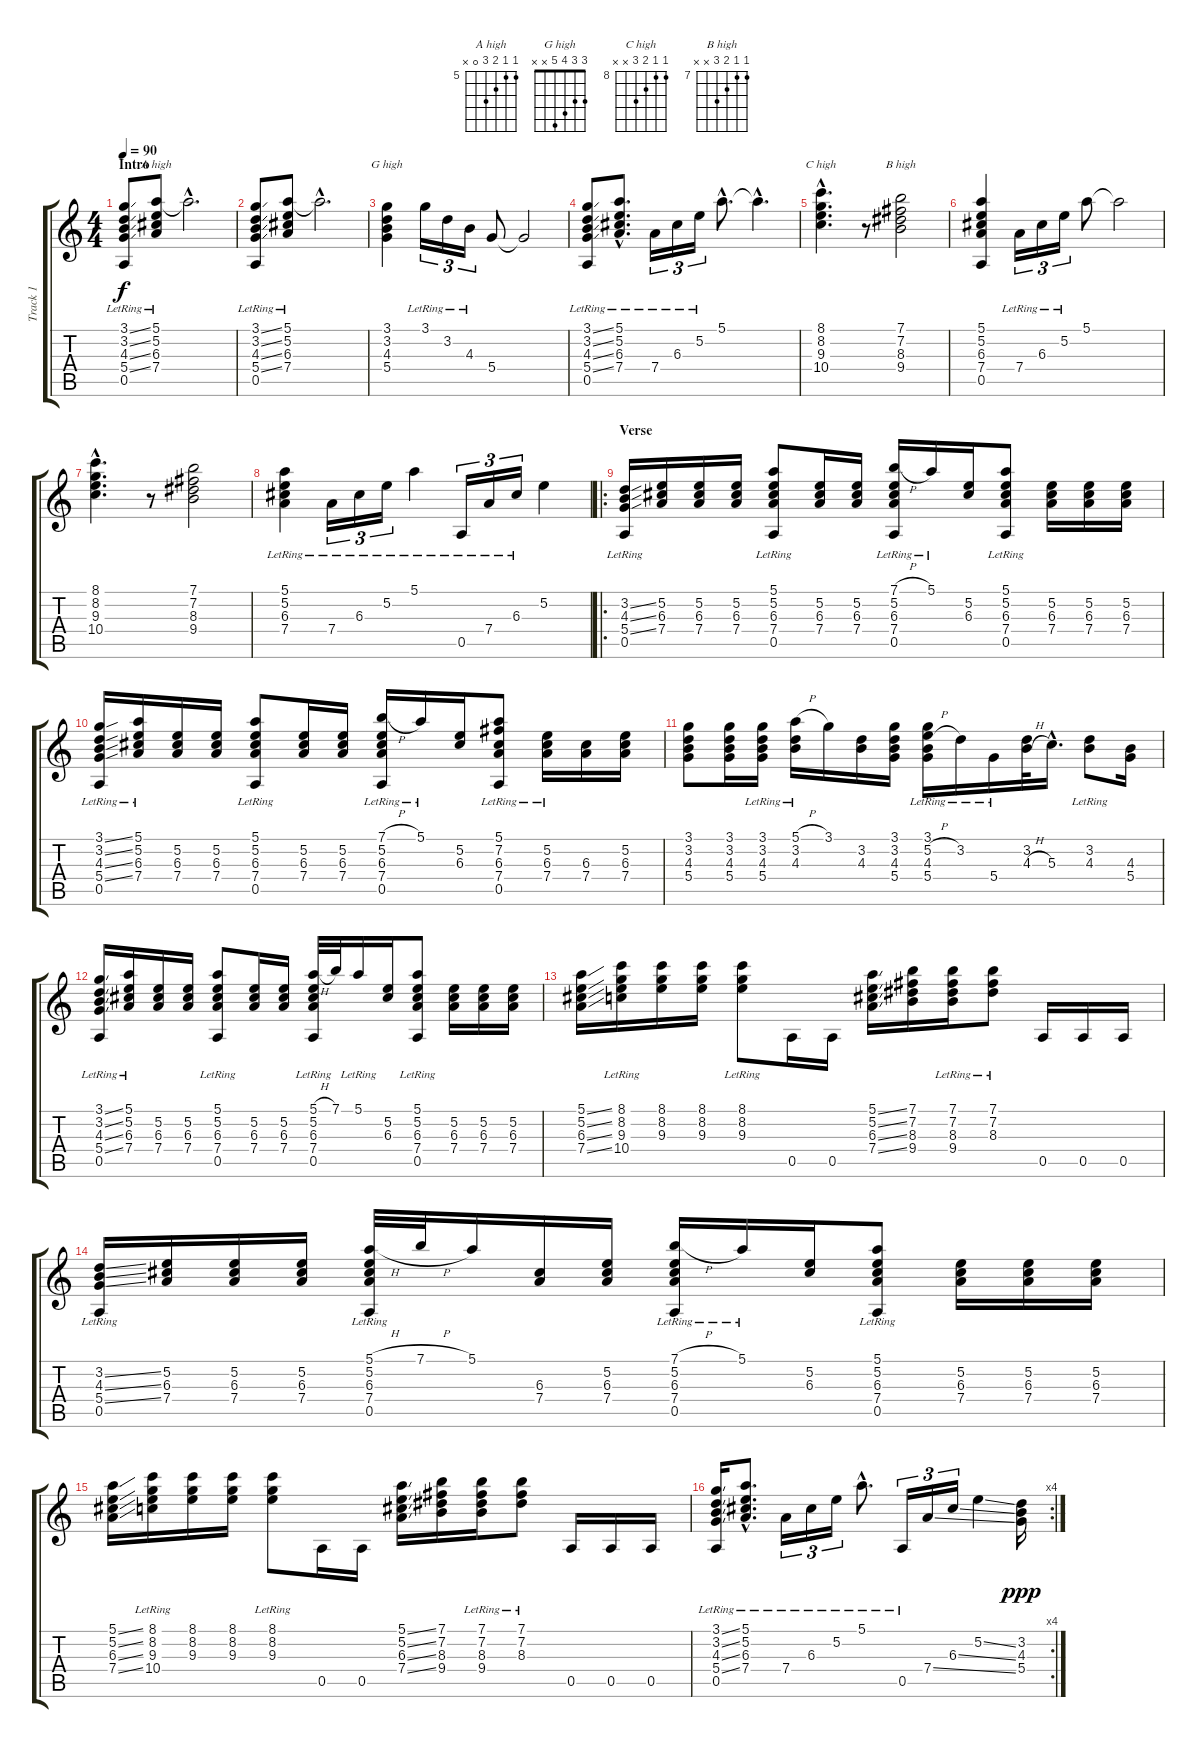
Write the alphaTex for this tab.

\track ("Track 1" "Track 1") {instrument electricguitarclean}
\staff {score tabs}
\tuning (E4 B3 G3 D3 A2 E2) {hide}
\chord ("A high" 5 5 6 7 0 x) {firstfret 5}
\chord ("G high" 3 3 4 5 x x)
\chord ("C high" 8 8 9 10 x x) {firstfret 8}
\chord ("B high" 7 7 8 9 x x) {firstfret 7}
\ts (4 4)
\section ("" "Intro")
\tempo 90
\clef g2
\ks c
(3.1{ss} 3.2{ss} 4.3{ss} 5.4{ss} 0.5{lr}).8{dy f instrument electricguitarclean} (5.1 5.2{lr} 6.3{lr} 7.4{lr}).8{ch "A high"} 5.1{hac t}.2{d} |
(3.1{ss} 3.2{ss} 4.3{ss} 5.4{ss} 0.5{lr}).8 (5.1 5.2{lr} 6.3{lr} 7.4{lr}).8 5.1{hac t}.2{d} |
(3.1 3.2 4.3 5.4).4{ch "G high"} 3.1{lr}.16{tu (3 2)} 3.2{lr}.16{tu (3 2)} 4.3{lr}.16{tu (3 2)} 5.4.8 5.4{t}.2 |
(3.1{ss} 3.2{ss} 4.3{ss} 5.4{ss} 0.5{lr}).8 (5.1{hac} 5.2{hac lr} 6.3{hac lr} 7.4{hac lr}).8{d} 7.4{lr}.16{tu (3 2)} 6.3{lr}.16{tu (3 2)} 5.2{lr}.16{tu (3 2)} 5.1{hac}.8{d} 5.1{hac t}.4{d} |
(8.1{hac} 8.2{hac} 9.3{hac} 10.4{hac}).4{d ch "C high"} r.8 (7.1 7.2 8.3 9.4).2{ch "B high"} |
(5.1 5.2 6.3 7.4 0.5).4 7.4{lr}.16{tu (3 2)} 6.3{lr}.16{tu (3 2)} 5.2{lr}.16{tu (3 2)} 5.1.8 5.1{t}.2 |
(8.1{hac} 8.2{hac} 9.3{hac} 10.4{hac}).4{d} r.8 (7.1 7.2 8.3 9.4).2 |
(5.1{lr} 5.2{lr} 6.3{lr} 7.4{lr}).4 7.4{lr}.16{tu (3 2)} 6.3{lr}.16{tu (3 2)} 5.2{lr}.16{tu (3 2)} 5.1{lr}.4 0.5{lr}.16{tu (3 2)} 7.4{lr}.16{tu (3 2)} 6.3{lr}.16{tu (3 2)} 5.2.4 |
\ro
\section ("" "Verse")
(3.2{ss} 4.3{ss} 5.4{ss} 0.5{lr}).16 (5.2 6.3 7.4).16 (5.2 6.3 7.4).16 (5.2 6.3 7.4).16 (5.1{lr} 5.2 6.3 7.4 0.5{lr}).8 (5.2 6.3 7.4).16 (5.2 6.3 7.4).16 (7.1{h} 5.2{lr} 6.3{lr} 7.4{lr} 0.5{lr}).16 5.1{lr}.16 (5.2 6.3).16 (5.1 5.2 6.3 7.4 0.5{lr}).8 (5.2 6.3 7.4).16 (5.2 6.3 7.4).16 (5.2 6.3 7.4).16 |
(3.1{ss} 3.2{ss} 4.3{ss} 5.4{ss} 0.5{lr}).16 (5.1{lr} 5.2 6.3 7.4).16 (5.2 6.3 7.4).16 (5.2 6.3 7.4).16 (5.1{lr} 5.2 6.3 7.4 0.5{lr}).8 (5.2 6.3 7.4).16 (5.2 6.3 7.4).16 (7.1{h} 5.2{lr} 6.3{lr} 7.4{lr} 0.5{lr}).16 5.1{lr}.16 (5.2 6.3).16 (5.1{lr} 7.2 6.3 7.4 0.5{lr}).8 (5.2{lr} 6.3 7.4).16 (6.3 7.4).16 (5.2 6.3 7.4).16 |
(3.1 3.2 4.3 5.4).8 (3.1 3.2 4.3 5.4).16 (3.1 3.2 4.3 5.4{lr}).16 (5.1{h} 3.2{lr} 4.3{lr}).16 3.1.16 (3.2 4.3).16 (3.1 3.2 4.3 5.4).16 (3.1 5.2{h} 4.3{lr} 5.4{lr}).16 3.2{lr}.16 5.4{lr}.16 (3.2 4.3{h}).32 5.3{hac}.16{d} (3.2{lr} 4.3).8 (4.3 5.4).16 |
(3.1{ss} 3.2{ss} 4.3{ss} 5.4{ss} 0.5{lr}).16 (5.1{lr} 5.2 6.3 7.4).16 (5.2 6.3 7.4).16 (5.2 6.3 7.4).16 (5.1{lr} 5.2 6.3 7.4 0.5{lr}).8 (5.2 6.3 7.4).16 (5.2 6.3 7.4).16 (5.1{h} 5.2{lr} 6.3{lr} 7.4{lr} 0.5{lr}).32 7.1.32 5.1{lr}.16 (5.2 6.3).16 (5.1 5.2 6.3 7.4 0.5{lr}).8 (5.2 6.3 7.4).16 (5.2 6.3 7.4).16 (5.2 6.3 7.4).16 |
(5.1{ss} 5.2{ss} 6.3{ss} 7.4{ss}).16 (8.1 8.2 9.3 10.4{lr}).16 (8.1 8.2 9.3).16 (8.1 8.2 9.3).16 (8.1{lr} 8.2{lr} 9.3{lr}).8 0.5.16 0.5.16 (5.1{ss} 5.2{ss} 6.3{ss} 7.4{ss}).16 (7.1 7.2 8.3 9.4).16 (7.1 7.2 8.3 9.4{lr}).16 (7.1{lr} 7.2{lr} 8.3{lr}).8 0.5.16 0.5.16 0.5.16 |
(3.2{ss} 4.3{ss} 5.4{ss} 0.5{lr}).16 (5.2 6.3 7.4).16 (5.2 6.3 7.4).16 (5.2 6.3 7.4).16 (5.1{h} 5.2{lr} 6.3{lr} 7.4{lr} 0.5{lr}).32 7.1{h}.32 5.1.16 (6.3 7.4).16 (5.2 6.3 7.4).16 (7.1{h} 5.2{lr} 6.3{lr} 7.4{lr} 0.5{lr}).16 5.1{lr}.16 (5.2 6.3).16 (5.1 5.2 6.3 7.4 0.5{lr}).8 (5.2 6.3 7.4).16 (5.2 6.3 7.4).16 (5.2 6.3 7.4).16 |
(5.1{ss} 5.2{ss} 6.3{ss} 7.4{ss}).16 (8.1 8.2 9.3 10.4{lr}).16 (8.1 8.2 9.3).16 (8.1 8.2 9.3).16 (8.1{lr} 8.2{lr} 9.3{lr}).8 0.5.16 0.5.16 (5.1{ss} 5.2{ss} 6.3{ss} 7.4{ss}).16 (7.1 7.2 8.3 9.4).16 (7.1 7.2 8.3 9.4{lr}).16 (7.1{lr} 7.2{lr} 8.3{lr}).8 0.5.16 0.5.16 0.5.16 |
\rc 4
(3.1{ss} 3.2{ss} 4.3{ss} 5.4{ss} 0.5{lr}).16 (5.1{hac lr} 5.2{hac lr} 6.3{hac lr} 7.4{hac lr}).8{d} 7.4{lr}.16{tu (3 2)} 6.3{lr}.16{tu (3 2)} 5.2{lr}.16{tu (3 2)} 5.1{hac lr}.8{d} 0.5{lr}.16{tu (3 2)} 7.4{ss}.16{tu (3 2)} 6.3{ss}.16{tu (3 2)} 5.2{ss}.4 (3.2 4.3 5.4).16{dy ppp}
